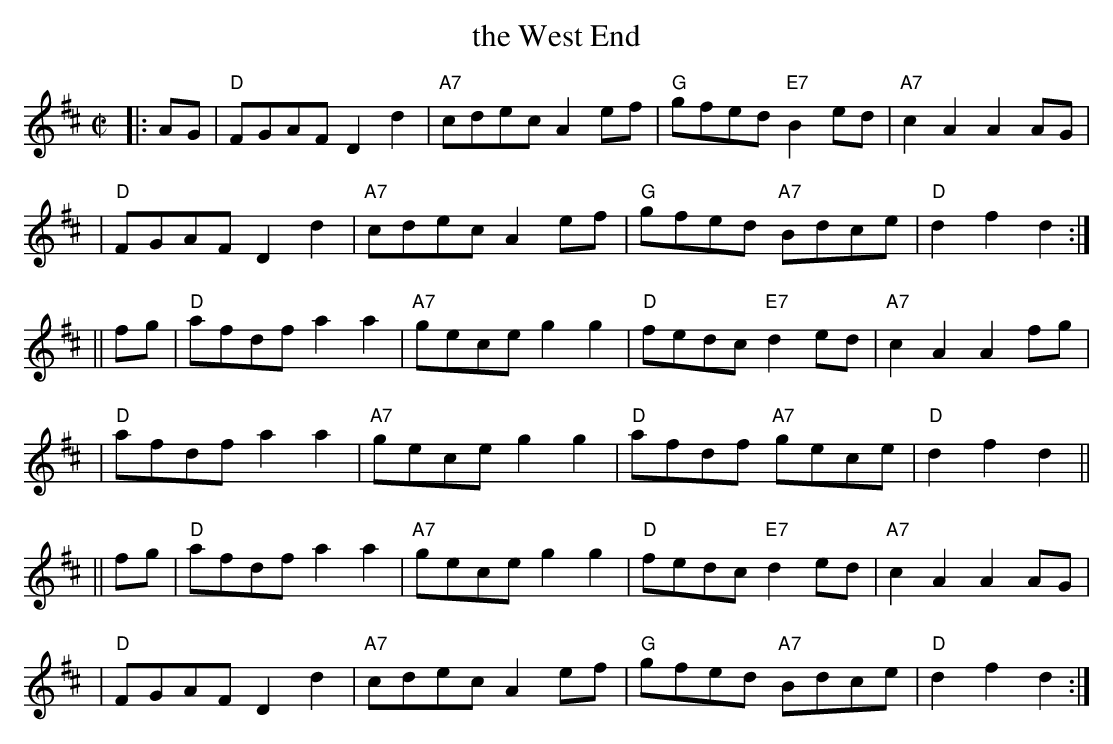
X:1
T: the West End
M: C|
L: 1/8
K: D
|: AG \
| "D"FGAF D2d2 | "A7"cdec A2ef | "G"gfed "E7"B2ed | "A7"c2A2 A2AG |
| "D"FGAF D2d2 | "A7"cdec A2ef | "G"gfed "A7"Bdce | "D"d2f2d2 :|
|| fg \
| "D"afdf a2a2 | "A7"gece g2g2 | "D"fedc "E7"d2ed | "A7"c2A2 A2fg |
| "D"afdf a2a2 | "A7"gece g2g2 | "D"afdf "A7"gece | "D"d2f2 d2 ||
|| fg \
| "D"afdf a2a2 | "A7"gece g2g2 | "D"fedc "E7"d2ed | "A7"c2A2 A2AG |
| "D"FGAF D2d2 | "A7"cdec A2ef | "G"gfed "A7"Bdce | "D"d2f2d2 :|
